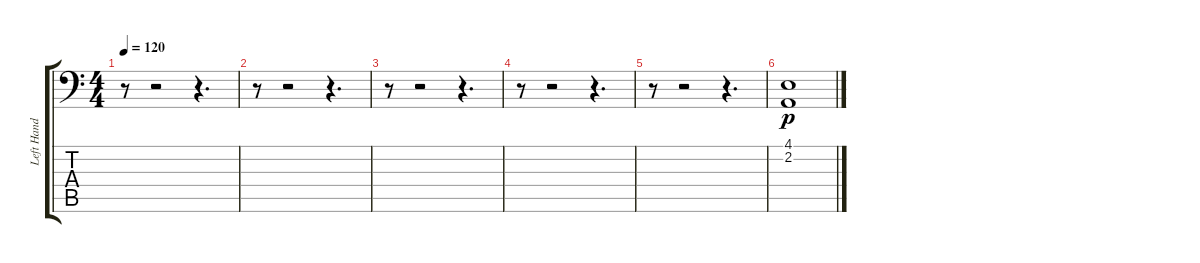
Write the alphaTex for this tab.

\track ("Left Hand - F Major" "Left Hand ") {instrument acousticgrandpiano}
\staff {score tabs}
\tuning (C3 G2 D2 A1 E1 B0) {hide}
\ts (4 4)
\tempo 120
\clef f4
\ks c
r.8{dy p} r.2 r.4{d} |
r.8 r.2 r.4{d} |
r.8 r.2 r.4{d} |
r.8 r.2 r.4{d} |
r.8 r.2 r.4{d} |
(4.1 2.2).1
